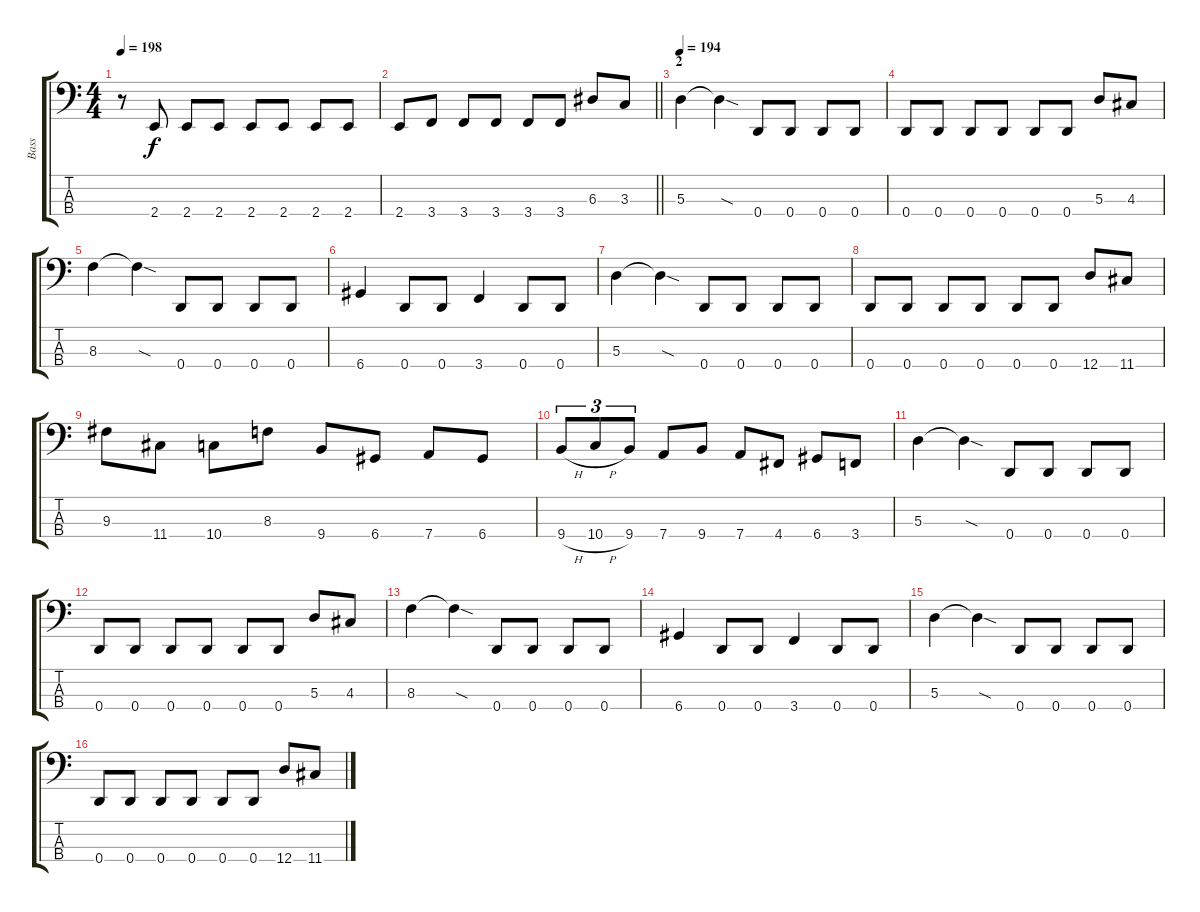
\track ("Bass" "Bass") {instrument electricbassfinger}
\staff {score tabs}
\tuning (G2 D2 A1 D1) {hide}
\ts (4 4)
\tempo 198
\clef f4
\ks c
r.8{dy f} 2.4.8 2.4.8 2.4.8 2.4.8 2.4.8 2.4.8 2.4.8 |
\barLineRight lightlight
2.4.8 3.4.8 3.4.8 3.4.8 3.4.8 3.4.8 6.3.8 3.3.8 |
\section ("" "2")
\tempo 194
5.3.4 5.3{sod t}.4 0.4.8 0.4.8 0.4.8 0.4.8 |
0.4.8 0.4.8 0.4.8 0.4.8 0.4.8 0.4.8 5.3.8 4.3.8 |
8.3.4 8.3{sod t}.4 0.4.8 0.4.8 0.4.8 0.4.8 |
6.4.4 0.4.8 0.4.8 3.4.4 0.4.8 0.4.8 |
5.3.4 5.3{sod t}.4 0.4.8 0.4.8 0.4.8 0.4.8 |
0.4.8 0.4.8 0.4.8 0.4.8 0.4.8 0.4.8 12.4.8 11.4.8 |
9.3.8 11.4.8 10.4.8 8.3.8 9.4.8 6.4.8 7.4.8 6.4.8 |
9.4{h}.8{tu (3 2)} 10.4{h}.8{tu (3 2)} 9.4.8{tu (3 2)} 7.4.8 9.4.8 7.4.8 4.4.8 6.4.8 3.4.8 |
5.3.4 5.3{sod t}.4 0.4.8 0.4.8 0.4.8 0.4.8 |
0.4.8 0.4.8 0.4.8 0.4.8 0.4.8 0.4.8 5.3.8 4.3.8 |
8.3.4 8.3{sod t}.4 0.4.8 0.4.8 0.4.8 0.4.8 |
6.4.4 0.4.8 0.4.8 3.4.4 0.4.8 0.4.8 |
5.3.4 5.3{sod t}.4 0.4.8 0.4.8 0.4.8 0.4.8 |
0.4.8 0.4.8 0.4.8 0.4.8 0.4.8 0.4.8 12.4.8 11.4.8
